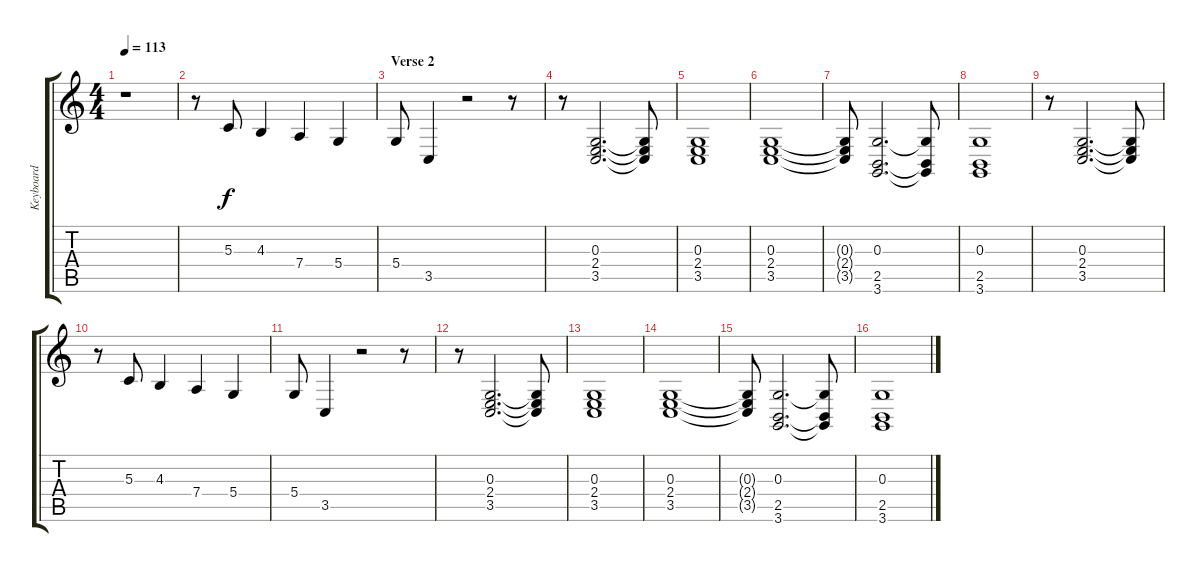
\track ("Keyboard" "Keyboard") {instrument electricgrandpiano}
\staff {score tabs}
\tuning (E4 B3 G3 D3 A2 E2) {hide}
\ts (4 4)
\tempo 113
\clef g2
\ks c
r.1{dy f} |
r.8 5.3.8 4.3.4 7.4.4 5.4.4 |
\section ("" "Verse 2")
5.4.8 3.5.4 r.2 r.8 |
r.8 (0.3 2.4 3.5).2{d volume 12 instrument drawbarorgan} (0.3{t} 2.4{t} 3.5{t}).8 |
(0.3 2.4 3.5).1 |
(0.3 2.4 3.5).1 |
(0.3{t} 2.4{t} 3.5{t}).8 (0.3 2.5 3.6).2{d} (0.3{t} 2.5{t} 3.6{t}).8 |
(0.3 2.5 3.6).1 |
r.8 (0.3 2.4 3.5).2{d volume 10 instrument drawbarorgan} (0.3{t} 2.4{t} 3.5{t}).8 |
r.8 5.3.8{volume 16 instrument electricgrandpiano} 4.3.4 7.4.4 5.4.4 |
5.4.8 3.5.4 r.2 r.8 |
r.8 (0.3 2.4 3.5).2{d volume 12 instrument drawbarorgan} (0.3{t} 2.4{t} 3.5{t}).8 |
(0.3 2.4 3.5).1 |
(0.3 2.4 3.5).1 |
(0.3{t} 2.4{t} 3.5{t}).8 (0.3 2.5 3.6).2{d} (0.3{t} 2.5{t} 3.6{t}).8 |
(0.3 2.5 3.6).1
